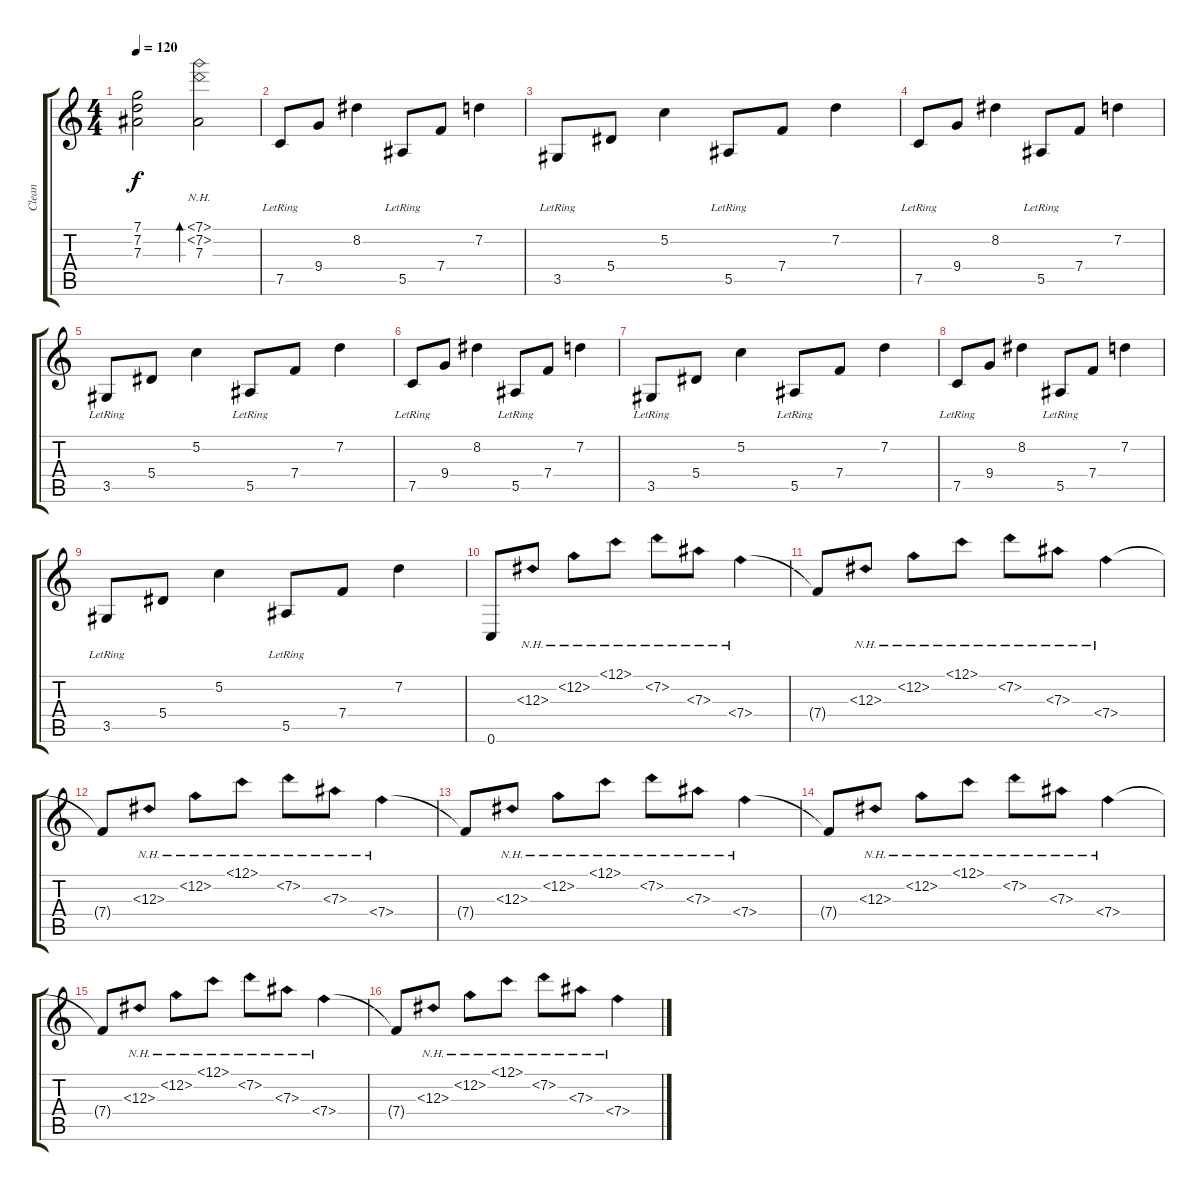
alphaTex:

\track ("Clean" "Clean") {instrument acousticguitarsteel}
\staff {score tabs}
\tuning (C4 G3 Eb3 Bb2 F2 C2) {hide}
\ts (4 4)
\tempo 120
\clef g2
\ks c
(7.1{t} 7.2{t} 7.3{t}).2{dy f} (7.1{nh} 7.2{nh} 7.3).2{bd 480} |
7.5{lr}.8 9.4.8 8.2.4 5.5{lr}.8 7.4.8 7.2.4 |
3.5{lr}.8 5.4.8 5.2.4 5.5{lr}.8 7.4.8 7.2.4 |
7.5{lr}.8 9.4.8 8.2.4 5.5{lr}.8 7.4.8 7.2.4 |
3.5{lr}.8 5.4.8 5.2.4 5.5{lr}.8 7.4.8 7.2.4 |
7.5{lr}.8 9.4.8 8.2.4 5.5{lr}.8 7.4.8 7.2.4 |
3.5{lr}.8 5.4.8 5.2.4 5.5{lr}.8 7.4.8 7.2.4 |
7.5{lr}.8 9.4.8 8.2.4 5.5{lr}.8 7.4.8 7.2.4 |
3.5{lr}.8 5.4.8 5.2.4 5.5{lr}.8 7.4.8 7.2.4 |
0.6.8 12.3{nh}.8 12.2{nh}.8 12.1{nh}.8 7.2{nh}.8 7.3{nh}.8 7.4{nh}.4 |
7.4{t}.8 12.3{nh}.8 12.2{nh}.8 12.1{nh}.8 7.2{nh}.8 7.3{nh}.8 7.4{nh}.4 |
7.4{t}.8 12.3{nh}.8 12.2{nh}.8 12.1{nh}.8 7.2{nh}.8 7.3{nh}.8 7.4{nh}.4 |
7.4{t}.8 12.3{nh}.8 12.2{nh}.8 12.1{nh}.8 7.2{nh}.8 7.3{nh}.8 7.4{nh}.4 |
7.4{t}.8 12.3{nh}.8 12.2{nh}.8 12.1{nh}.8 7.2{nh}.8 7.3{nh}.8 7.4{nh}.4 |
7.4{t}.8 12.3{nh}.8 12.2{nh}.8 12.1{nh}.8 7.2{nh}.8 7.3{nh}.8 7.4{nh}.4 |
7.4{t}.8 12.3{nh}.8 12.2{nh}.8 12.1{nh}.8 7.2{nh}.8 7.3{nh}.8 7.4{nh}.4
